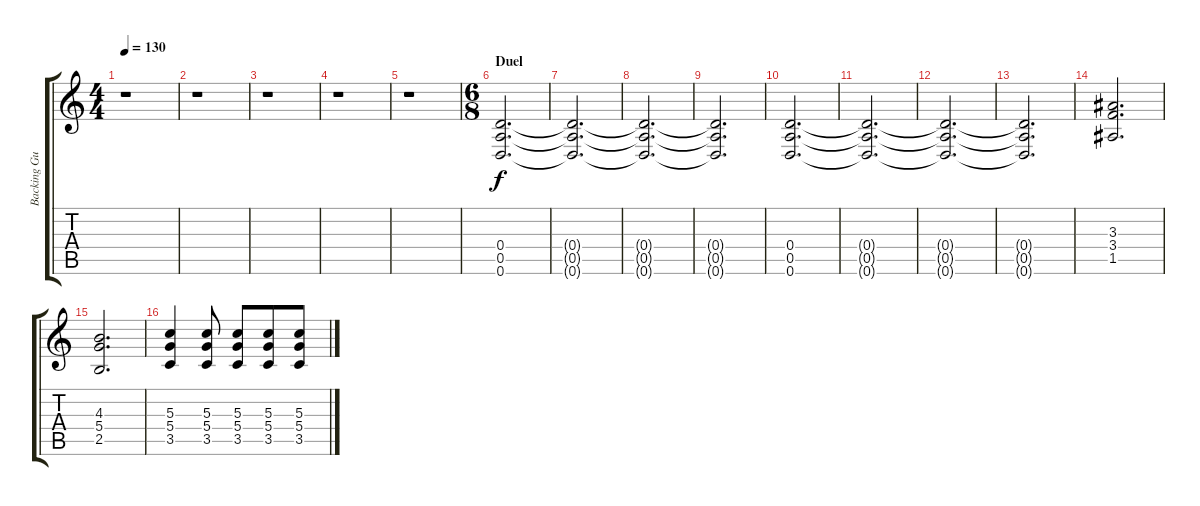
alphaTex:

\track ("Backing Guitar 1" "Backing Gu") {instrument distortionguitar}
\staff {score tabs}
\tuning (E4 B3 G3 D3 A2 D2) {hide}
\ts (4 4)
\tempo 130
\clef g2
\ks c
r.1{dy f} |
r.1 |
r.1 |
r.1 |
r.1 |
\ts (6 8)
\section ("" "Duel")
(0.4 0.5 0.6).2{d} |
(0.4{t} 0.5{t} 0.6{t}).2{d} |
(0.4{t} 0.5{t} 0.6{t}).2{d} |
(0.4{t} 0.5{t} 0.6{t}).2{d} |
(0.4 0.5 0.6).2{d} |
(0.4{t} 0.5{t} 0.6{t}).2{d} |
(0.4{t} 0.5{t} 0.6{t}).2{d} |
(0.4{t} 0.5{t} 0.6{t}).2{d} |
(3.3 3.4 1.5).2{d} |
(4.3 5.4 2.5).2{d} |
(5.3 5.4 3.5).4 (5.3 5.4 3.5).8 (5.3 5.4 3.5).8 (5.3 5.4 3.5).8 (5.3 5.4 3.5).8
